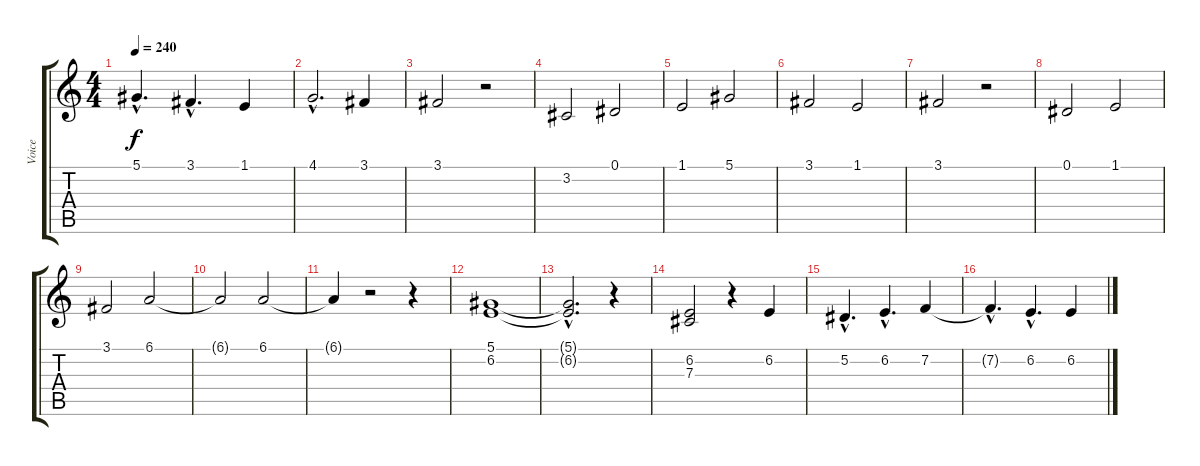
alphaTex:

\track ("Voice" "Voice") {instrument violin}
\staff {score tabs}
\tuning (Eb4 Bb3 Gb3 Db3 Ab2 Eb2) {hide}
\ts (4 4)
\tempo 240
\clef g2
\ks c
5.1{hac}.4{d dy f} 3.1{hac}.4{d} 1.1.4 |
4.1{hac}.2{d} 3.1.4 |
3.1.2 r.2 |
3.2.2 0.1.2 |
1.1.2 5.1.2 |
3.1.2 1.1.2 |
3.1.2 r.2 |
0.1.2 1.1.2 |
3.1.2 6.1.2 |
6.1{t}.2 6.1.2 |
6.1{t}.4 r.2 r.4 |
(5.1 6.2).1 |
(5.1{hac t} 6.2{hac t}).2{d} r.4 |
(6.2 7.3).2 r.4 6.2.4 |
5.2{hac}.4{d} 6.2{hac}.4{d} 7.2.4 |
7.2{hac t}.4{d} 6.2{hac}.4{d} 6.2.4
